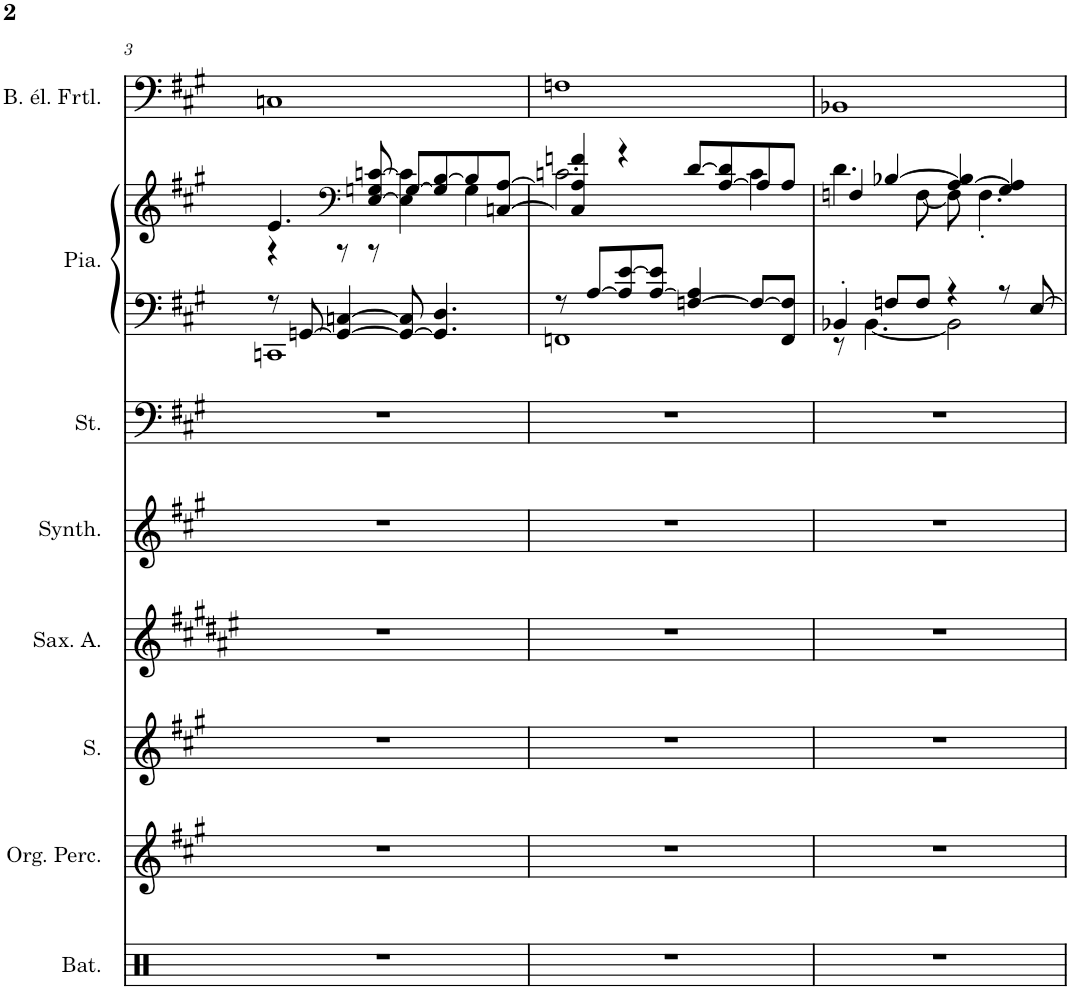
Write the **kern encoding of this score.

**kern	**kern	**kern	**kern	**kern	**kern	**kern	**kern	**kern
*part8	*part7	*part6	*part5	*part4	*part3	*part2	*part2	*part1
*staff9	*staff8	*staff7	*staff6	*staff5	*staff4	*staff3	*staff2	*staff1
*I"Batterie	*I"Orgue percussif	*I"Soprano	*I"Saxophone Alto	*I"Synthétiseur Pad	*I"Cordes	*I"Piano	*	*I"Basse électrique fretless
*I'Bat.	*I'Org. Perc.	*I'S.	*I'Sax. A.	*I'Synth.	*	*I'Pia.	*	*I'B. él. Frtl.
!!LO:PB:g=z
*clefX	*clefG2	*clefG2	*clefG2	*clefG2	*clefF4	*clefF4	*clefG2	*clefF4
*	*	*	*Trd5c9	*	*	*	*	*Trd7c12
*k[f#c#g#]	*k[f#c#g#]	*k[f#c#g#]	*k[f#c#g#d#a#e#]	*k[f#c#g#]	*k[f#c#g#]	*k[f#c#g#]	*k[f#c#g#]	*k[f#c#g#]
*M4/4	*M4/4	*M4/4	*M4/4	*M4/4	*M4/4	*M4/4	*M4/4	*M4/4
=3	=3	=3	=3	=3	=3	=3	=3	=3
*	*	*	*	*	*	*^	*^	*
1r	1r	1r	1r	1r	1r	8r	1CCn	4.e/	4r	1Cn
.	.	.	.	.	.	[8GGn/	.	.	.	.
.	.	.	.	.	.	4GG/_ [4Cn/	.	.	8r	.
*	*	*	*	*	*	*	*	*clefF4	*	*
.	.	.	.	.	.	.	.	[8E/ 8Gn/ [8cn/	8r	.
.	.	.	.	.	.	8GG/_ 8C/]	.	[8G/L	4E\] 4c\]	.
.	.	.	.	.	.	4.GG/] 4.D/	.	8G/] [8B/	.	.
.	.	.	.	.	.	.	.	8B/]	4G\	.
.	.	.	.	.	.	.	.	[8Cn/ [8A/J	.	.
=4	=4	=4	=4	=4	=4	=4	=4	=4	=4	=4
1r	1r	1r	1r	1r	1r	8r	1FFn	4C/] 4A/] 4fn/	2.cn\	1Fn
.	.	.	.	.	.	[8A/L	.	.	.	.
.	.	.	.	.	.	8A/] [8e/	.	4r	.	.
.	.	.	.	.	.	[8A/ 8e/]J	.	.	.	.
.	.	.	.	.	.	[4Fn/ 4A/]	.	[8d/L	.	.
.	.	.	.	.	.	.	.	[8A/ 8d/]	.	.
.	.	.	.	.	.	8F/L_	.	8A/]	4c\	.
.	.	.	.	.	.	8FF/ 8F/]J	.	8A/J	.	.
=5	=5	=5	=5	=5	=5	=5	=5	=5	=5	=5
1r	1r	1r	1r	1r	1r	4BB-X'/	8r	4Fn/	4.d\	1BB-X
.	.	.	.	.	.	.	[4.BB-\	.	.	.
.	.	.	.	.	.	8Fn/L	.	[4B-X/	.	.
.	.	.	.	.	.	8F/J	.	.	[8F\	.
.	.	.	.	.	.	4r	2BB-\]	[4A/ 4B-/]	8F\]	.
.	.	.	.	.	.	.	.	.	4.F'\	.
.	.	.	.	.	.	8r	.	4G#/ 4A/]	.	.
.	.	.	.	.	.	[8E/	.	.	.	.
*	*	*	*	*	*	*v	*v	*	*	*
*	*	*	*	*	*	*	*v	*v	*
=	=	=	=	=	=	=	=	=
*-	*-	*-	*-	*-	*-	*-	*-	*-
